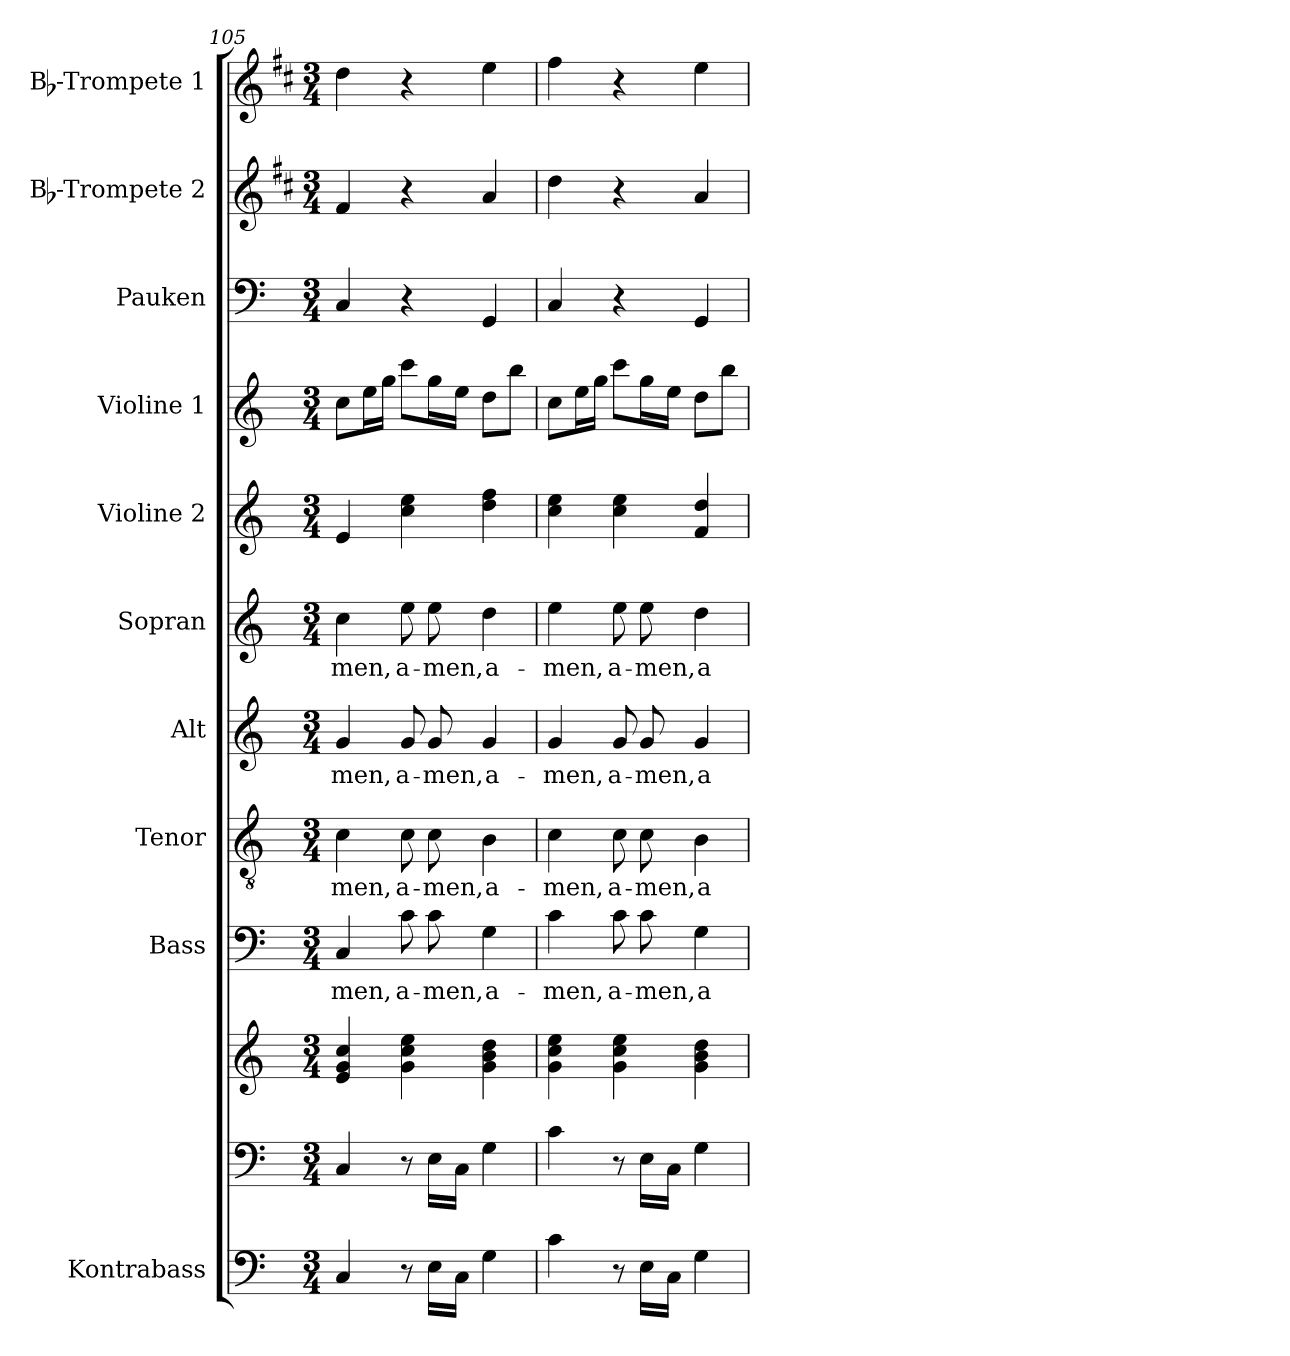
**kern	**kern	**kern	**kern	**text	**kern	**text	**kern	**text	**kern	**text	**kern	**kern	**kern	**kern	**kern
*part11	*part10	*part10	*part9	*part9	*part8	*part8	*part7	*part7	*part6	*part6	*part5	*part4	*part3	*part2	*part1
*staff12	*staff11	*staff10	*staff9	*staff9	*staff8	*staff8	*staff7	*staff7	*staff6	*staff6	*staff5	*staff4	*staff3	*staff2	*staff1
*I"Kontrabass	*	*	*I"Bass	*	*I"Tenor	*	*I"Alt	*	*I"Sopran	*	*I"Violine 2	*I"Violine 1	*I"Pauken	*I"Bb-Trompete 2	*I"Bb-Trompete 1
*I'Kb.	*	*	*I'B.	*	*I'T.	*	*I'A.	*	*I'S.	*	*I'Vl. 2	*I'Vl. 1	*I'Pk.	*I'Bb Trp. 2	*I'Bb Trp. 1
*clefF4	*clefF4	*clefG2	*clefF4	*	*clefGv2	*	*clefG2	*	*clefG2	*	*clefG2	*clefG2	*clefF4	*clefG2	*clefG2
*ITrd7c12	*	*	*	*	*	*	*	*	*	*	*	*	*	*ITrd1c2	*ITrd1c2
*k[]	*k[]	*k[]	*k[]	*	*k[]	*	*k[]	*	*k[]	*	*k[]	*k[]	*k[]	*k[]	*k[]
*C:	*C:	*C:	*C:	*	*C:	*	*C:	*	*C:	*	*C:	*C:	*C:	*C:	*C:
*M3/4	*M3/4	*M3/4	*M3/4	*	*M3/4	*	*M3/4	*	*M3/4	*	*M3/4	*M3/4	*M3/4	*M3/4	*M3/4
=105	=105	=105	=105	=105	=105	=105	=105	=105	=105	=105	=105	=105	=105	=105	=105
!	!	!	!	!LO:LY:b	!	!LO:LY:b	!	!LO:LY:b	!	!LO:LY:b	!	!	!	!	!
4CC/	4C/	4e/ 4g/ 4cc/	4C/	-men,	4c\	-men,	4g/	-men,	4cc\	-men,	4e/	8cc\L	4C/	4e/	4cc\
.	.	.	.	.	.	.	.	.	.	.	.	16ee\L	.	.	.
.	.	.	.	.	.	.	.	.	.	.	.	16gg\JJ	.	.	.
!	!	!	!	!LO:LY:b	!	!LO:LY:b	!	!LO:LY:b	!	!LO:LY:b	!	!	!	!	!
8r	8r	4g\ 4cc\ 4ee\	8c\	a-	8c\	a-	8g/	a-	8ee\	a-	4cc\ 4ee\	8ccc\L	4r	4r	4r
!	!	!	!	!LO:LY:b	!	!LO:LY:b	!	!LO:LY:b	!	!LO:LY:b	!	!	!	!	!
16EE\LL	16E\LL	.	8c\	-men,	8c\	-men,	8g/	-men,	8ee\	-men,	.	16gg\L	.	.	.
16CC\JJ	16C\JJ	.	.	.	.	.	.	.	.	.	.	16ee\JJ	.	.	.
!	!	!	!	!LO:LY:b	!	!LO:LY:b	!	!LO:LY:b	!	!LO:LY:b	!	!	!	!	!
4GG\	4G\	4g\ 4b\ 4dd\	4G\	a-	4B\	a-	4g/	a-	4dd\	a-	4dd\ 4ff\	8dd\L	4GG/	4g/	4dd\
.	.	.	.	.	.	.	.	.	.	.	.	8bb\J	.	.	.
=106	=106	=106	=106	=106	=106	=106	=106	=106	=106	=106	=106	=106	=106	=106	=106
!	!	!	!	!LO:LY:b	!	!LO:LY:b	!	!LO:LY:b	!	!LO:LY:b	!	!	!	!	!
4C\	4c\	4g\ 4cc\ 4ee\	4c\	-men,	4c\	-men,	4g/	-men,	4ee\	-men,	4cc\ 4ee\	8cc\L	4C/	4cc\	4ee\
.	.	.	.	.	.	.	.	.	.	.	.	16ee\L	.	.	.
.	.	.	.	.	.	.	.	.	.	.	.	16gg\JJ	.	.	.
!	!	!	!	!LO:LY:b	!	!LO:LY:b	!	!LO:LY:b	!	!LO:LY:b	!	!	!	!	!
8r	8r	4g\ 4cc\ 4ee\	8c\	a-	8c\	a-	8g/	a-	8ee\	a-	4cc\ 4ee\	8ccc\L	4r	4r	4r
!	!	!	!	!LO:LY:b	!	!LO:LY:b	!	!LO:LY:b	!	!LO:LY:b	!	!	!	!	!
16EE\LL	16E\LL	.	8c\	-men,	8c\	-men,	8g/	-men,	8ee\	-men,	.	16gg\L	.	.	.
16CC\JJ	16C\JJ	.	.	.	.	.	.	.	.	.	.	16ee\JJ	.	.	.
!	!	!	!	!LO:LY:b	!	!LO:LY:b	!	!LO:LY:b	!	!LO:LY:b	!	!	!	!	!
4GG\	4G\	4g\ 4b\ 4dd\	4G\	a-	4B\	a-	4g/	a-	4dd\	a-	4f/ 4dd/	8dd\L	4GG/	4g/	4dd\
.	.	.	.	.	.	.	.	.	.	.	.	8bb\J	.	.	.
=	=	=	=	=	=	=	=	=	=	=	=	=	=	=	=
*-	*-	*-	*-	*-	*-	*-	*-	*-	*-	*-	*-	*-	*-	*-	*-
